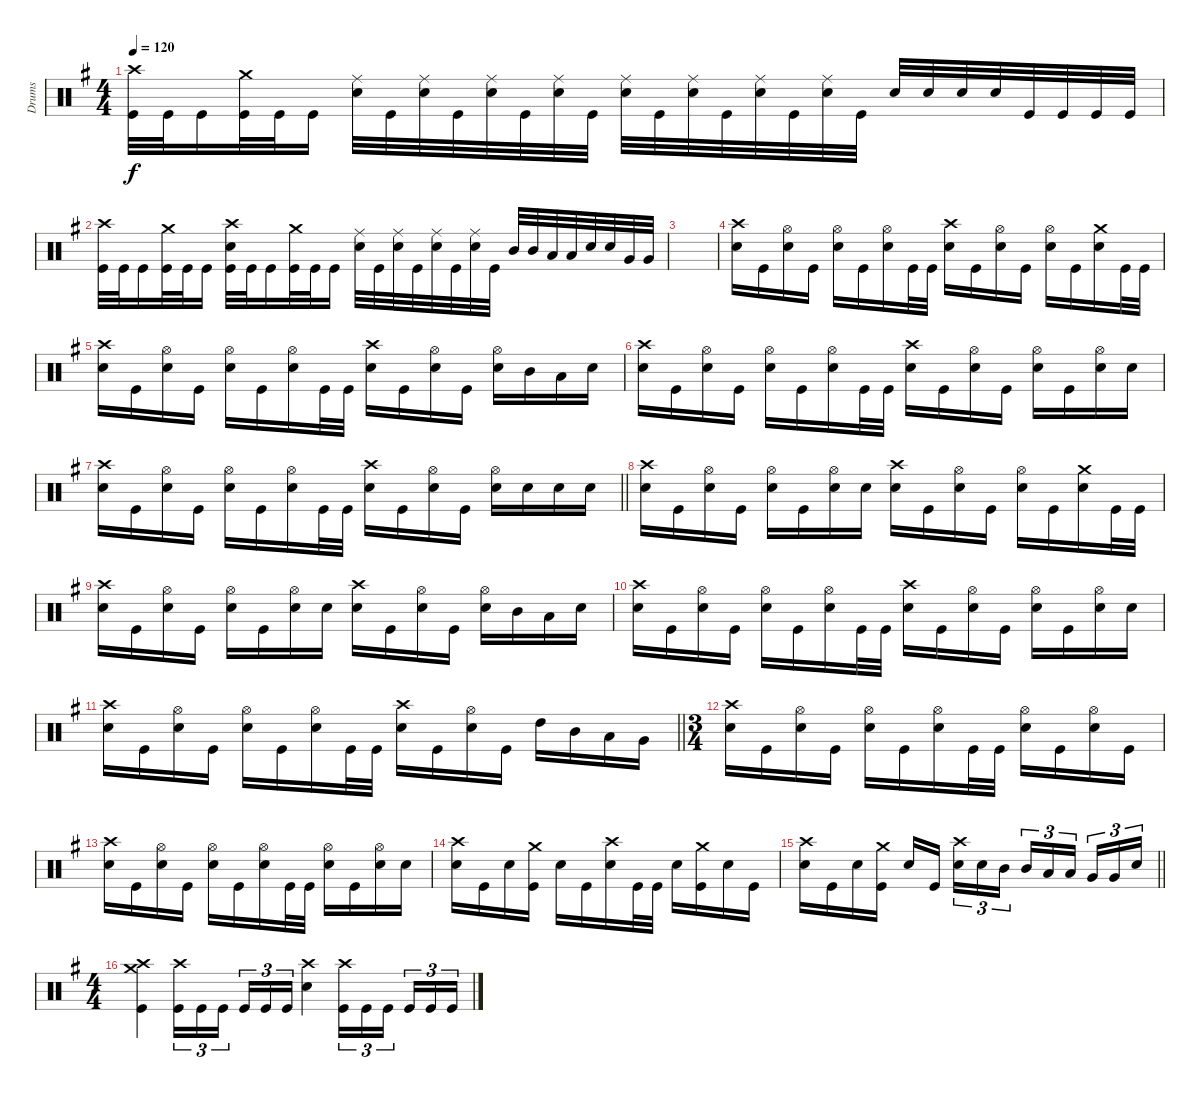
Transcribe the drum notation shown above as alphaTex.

\track ("Drums" "Drums") {instrument percussion}
\staff
\articulation defaults
\ts (4 4)
\tempo 120
\clef neutral
\ks eminor
("Crash high (hit)" "Kick (hit)").32{dy f} "Kick (hit)".32 "Kick (hit)".16 ("Crash medium (hit)" "Kick (hit)").32 "Kick (hit)".32 "Kick (hit)".16 ("Ride (middle)" "Electric Snare (hit)").32 "Kick (hit)".32 ("Ride (middle)" "Electric Snare (hit)").32 "Kick (hit)".32 ("Ride (middle)" "Electric Snare (hit)").32 "Kick (hit)".32 ("Ride (middle)" "Electric Snare (hit)").32 "Kick (hit)".32 ("Ride (middle)" "Electric Snare (hit)").32 "Kick (hit)".32 ("Ride (middle)" "Electric Snare (hit)").32 "Kick (hit)".32 ("Ride (middle)" "Electric Snare (hit)").32 "Kick (hit)".32 ("Ride (middle)" "Electric Snare (hit)").32 "Kick (hit)".32 "Electric Snare (hit)".32 "Electric Snare (hit)".32 "Electric Snare (hit)".32 "Electric Snare (hit)".32 "Kick (hit)".32 "Kick (hit)".32 "Kick (hit)".32 "Kick (hit)".32 |
("Crash high (hit)" "Kick (hit)").32 "Kick (hit)".32 "Kick (hit)".16 ("Crash medium (hit)" "Kick (hit)").32 "Kick (hit)".32 "Kick (hit)".16 ("Crash high (hit)" "Electric Snare (hit)" "Kick (hit)").32 "Kick (hit)".32 "Kick (hit)".16 ("Crash medium (hit)" "Kick (hit)").32 "Kick (hit)".32 "Kick (hit)".16 ("Ride (middle)" "Electric Snare (hit)").32 "Kick (hit)".32 ("Ride (middle)" "Electric Snare (hit)").32 "Kick (hit)".32 ("Ride (middle)" "Electric Snare (hit)").32 "Kick (hit)".32 ("Ride (middle)" "Electric Snare (hit)").32 "Kick (hit)".32 "Mid Tom (hit)".32 "Mid Tom (hit)".32 "Low Tom (hit)".32 "Low Tom (hit)".32 "Electric Snare (hit)".32 "Electric Snare (hit)".32 "Very Low Tom (hit)".32 "Very Low Tom (hit)".32 |
|
("Crash high (hit)" "Electric Snare (hit)").16 "Kick (hit)".16 ("Hi-Hat (open)" "Electric Snare (hit)").16 "Kick (hit)".16 ("Hi-Hat (open)" "Electric Snare (hit)").16 "Kick (hit)".16 ("Hi-Hat (open)" "Electric Snare (hit)").16 "Kick (hit)".32 "Kick (hit)".32 ("Crash high (hit)" "Electric Snare (hit)").16 "Kick (hit)".16 ("Hi-Hat (open)" "Electric Snare (hit)").16 "Kick (hit)".16 ("Hi-Hat (open)" "Electric Snare (hit)").16 "Kick (hit)".16 ("Crash medium (hit)" "Electric Snare (hit)").16 "Kick (hit)".32 "Kick (hit)".32 |
("Crash high (hit)" "Electric Snare (hit)").16 "Kick (hit)".16 ("Hi-Hat (open)" "Electric Snare (hit)").16 "Kick (hit)".16 ("Hi-Hat (open)" "Electric Snare (hit)").16 "Kick (hit)".16 ("Hi-Hat (open)" "Electric Snare (hit)").16 "Kick (hit)".32 "Kick (hit)".32 ("Crash high (hit)" "Electric Snare (hit)").16 "Kick (hit)".16 ("Hi-Hat (open)" "Electric Snare (hit)").16 "Kick (hit)".16 ("Hi-Hat (open)" "Electric Snare (hit)").16 "Mid Tom (hit)".16 "Low Tom (hit)".16 "Electric Snare (hit)".16 |
("Crash high (hit)" "Electric Snare (hit)").16 "Kick (hit)".16 ("Hi-Hat (open)" "Electric Snare (hit)").16 "Kick (hit)".16 ("Hi-Hat (open)" "Electric Snare (hit)").16 "Kick (hit)".16 ("Hi-Hat (open)" "Electric Snare (hit)").16 "Kick (hit)".32 "Kick (hit)".32 ("Crash high (hit)" "Electric Snare (hit)").16 "Kick (hit)".16 ("Hi-Hat (open)" "Electric Snare (hit)").16 "Kick (hit)".16 ("Hi-Hat (open)" "Electric Snare (hit)").16 "Kick (hit)".16 ("Hi-Hat (open)" "Electric Snare (hit)").16 "Electric Snare (hit)".16 |
\barLineRight lightlight
("Crash high (hit)" "Electric Snare (hit)").16 "Kick (hit)".16 ("Hi-Hat (open)" "Electric Snare (hit)").16 "Kick (hit)".16 ("Hi-Hat (open)" "Electric Snare (hit)").16 "Kick (hit)".16 ("Hi-Hat (open)" "Electric Snare (hit)").16 "Kick (hit)".32 "Kick (hit)".32 ("Crash high (hit)" "Electric Snare (hit)").16 "Kick (hit)".16 ("Hi-Hat (open)" "Electric Snare (hit)").16 "Kick (hit)".16 ("Hi-Hat (open)" "Electric Snare (hit)").16 "Electric Snare (hit)".16 "Electric Snare (hit)".16 "Electric Snare (hit)".16 |
("Crash high (hit)" "Electric Snare (hit)").16 "Kick (hit)".16 ("Hi-Hat (open)" "Electric Snare (hit)").16 "Kick (hit)".16 ("Hi-Hat (open)" "Electric Snare (hit)").16 "Kick (hit)".16 ("Hi-Hat (open)" "Electric Snare (hit)").16 "Electric Snare (hit)".16 ("Crash high (hit)" "Electric Snare (hit)").16 "Kick (hit)".16 ("Hi-Hat (open)" "Electric Snare (hit)").16 "Kick (hit)".16 ("Hi-Hat (open)" "Electric Snare (hit)").16 "Kick (hit)".16 ("Crash medium (hit)" "Electric Snare (hit)").16 "Kick (hit)".32 "Kick (hit)".32 |
("Crash high (hit)" "Electric Snare (hit)").16 "Kick (hit)".16 ("Hi-Hat (open)" "Electric Snare (hit)").16 "Kick (hit)".16 ("Hi-Hat (open)" "Electric Snare (hit)").16 "Kick (hit)".16 ("Hi-Hat (open)" "Electric Snare (hit)").16 "Electric Snare (hit)".16 ("Crash high (hit)" "Electric Snare (hit)").16 "Kick (hit)".16 ("Hi-Hat (open)" "Electric Snare (hit)").16 "Kick (hit)".16 ("Hi-Hat (open)" "Electric Snare (hit)").16 "Mid Tom (hit)".16 "Low Tom (hit)".16 "Electric Snare (hit)".16 |
("Crash high (hit)" "Electric Snare (hit)").16 "Kick (hit)".16 ("Hi-Hat (open)" "Electric Snare (hit)").16 "Kick (hit)".16 ("Hi-Hat (open)" "Electric Snare (hit)").16 "Kick (hit)".16 ("Hi-Hat (open)" "Electric Snare (hit)").16 "Kick (hit)".32 "Kick (hit)".32 ("Crash high (hit)" "Electric Snare (hit)").16 "Kick (hit)".16 ("Hi-Hat (open)" "Electric Snare (hit)").16 "Kick (hit)".16 ("Hi-Hat (open)" "Electric Snare (hit)").16 "Kick (hit)".16 ("Hi-Hat (open)" "Electric Snare (hit)").16 "Electric Snare (hit)".16 |
\barLineRight lightlight
("Crash high (hit)" "Electric Snare (hit)").16 "Kick (hit)".16 ("Hi-Hat (open)" "Electric Snare (hit)").16 "Kick (hit)".16 ("Hi-Hat (open)" "Electric Snare (hit)").16 "Kick (hit)".16 ("Hi-Hat (open)" "Electric Snare (hit)").16 "Kick (hit)".32 "Kick (hit)".32 ("Crash high (hit)" "Electric Snare (hit)").16 "Kick (hit)".16 ("Hi-Hat (open)" "Electric Snare (hit)").16 "Kick (hit)".16 "High Tom (hit)".16 "Mid Tom (hit)".16 "Low Tom (hit)".16 "Very Low Tom (hit)".16 |
\ts (3 4)
("Crash high (hit)" "Electric Snare (hit)").16 "Kick (hit)".16 ("Hi-Hat (open)" "Electric Snare (hit)").16 "Kick (hit)".16 ("Hi-Hat (open)" "Electric Snare (hit)").16 "Kick (hit)".16 ("Hi-Hat (open)" "Electric Snare (hit)").16 "Kick (hit)".32 "Kick (hit)".32 ("Hi-Hat (open)" "Electric Snare (hit)").16 "Kick (hit)".16 ("Hi-Hat (open)" "Electric Snare (hit)").16 "Kick (hit)".16 |
("Crash high (hit)" "Electric Snare (hit)").16 "Kick (hit)".16 ("Hi-Hat (open)" "Electric Snare (hit)").16 "Kick (hit)".16 ("Hi-Hat (open)" "Electric Snare (hit)").16 "Kick (hit)".16 ("Hi-Hat (open)" "Electric Snare (hit)").16 "Kick (hit)".32 "Kick (hit)".32 ("Hi-Hat (open)" "Electric Snare (hit)").16 "Kick (hit)".16 ("Hi-Hat (open)" "Electric Snare (hit)").16 "Electric Snare (hit)".16 |
("Crash high (hit)" "Electric Snare (hit)").16 "Kick (hit)".16 "Electric Snare (hit)".16 ("Crash medium (hit)" "Kick (hit)").16 "Electric Snare (hit)".16 "Kick (hit)".16 ("Crash high (hit)" "Electric Snare (hit)").16 "Kick (hit)".32 "Kick (hit)".32 "Electric Snare (hit)".16 ("Crash medium (hit)" "Kick (hit)").16 "Electric Snare (hit)".16 "Kick (hit)".16 |
\barLineRight lightlight
("Crash high (hit)" "Electric Snare (hit)").16 "Kick (hit)".16 "Electric Snare (hit)".16 ("Crash medium (hit)" "Kick (hit)").16 "Electric Snare (hit)".16 "Kick (hit)".16{beam splitsecondary} ("Crash high (hit)" "Electric Snare (hit)").16{tu (3 2)} "Electric Snare (hit)".16{tu (3 2)} "Mid Tom (hit)".16{tu (3 2)} "Mid Tom (hit)".16{tu (3 2)} "Low Tom (hit)".16{tu (3 2)} "Low Tom (hit)".16{tu (3 2) beam splitsecondary} "Very Low Tom (hit)".16{tu (3 2)} "Very Low Tom (hit)".16{tu (3 2)} "Electric Snare (hit)".16{tu (3 2)} |
\ts (4 4)
\section ("" "")
("Crash high (hit)" "Crash medium (hit)" "Kick (hit)").4 ("Crash high (hit)" "Kick (hit)").16{tu (3 2)} "Kick (hit)".16{tu (3 2)} "Kick (hit)".16{tu (3 2) beam splitsecondary} "Kick (hit)".16{tu (3 2)} "Kick (hit)".16{tu (3 2)} "Kick (hit)".16{tu (3 2)} ("Crash high (hit)" "Electric Snare (hit)").4 ("Crash high (hit)" "Kick (hit)").16{tu (3 2)} "Kick (hit)".16{tu (3 2)} "Kick (hit)".16{tu (3 2) beam splitsecondary} "Kick (hit)".16{tu (3 2)} "Kick (hit)".16{tu (3 2)} "Kick (hit)".16{tu (3 2)}
